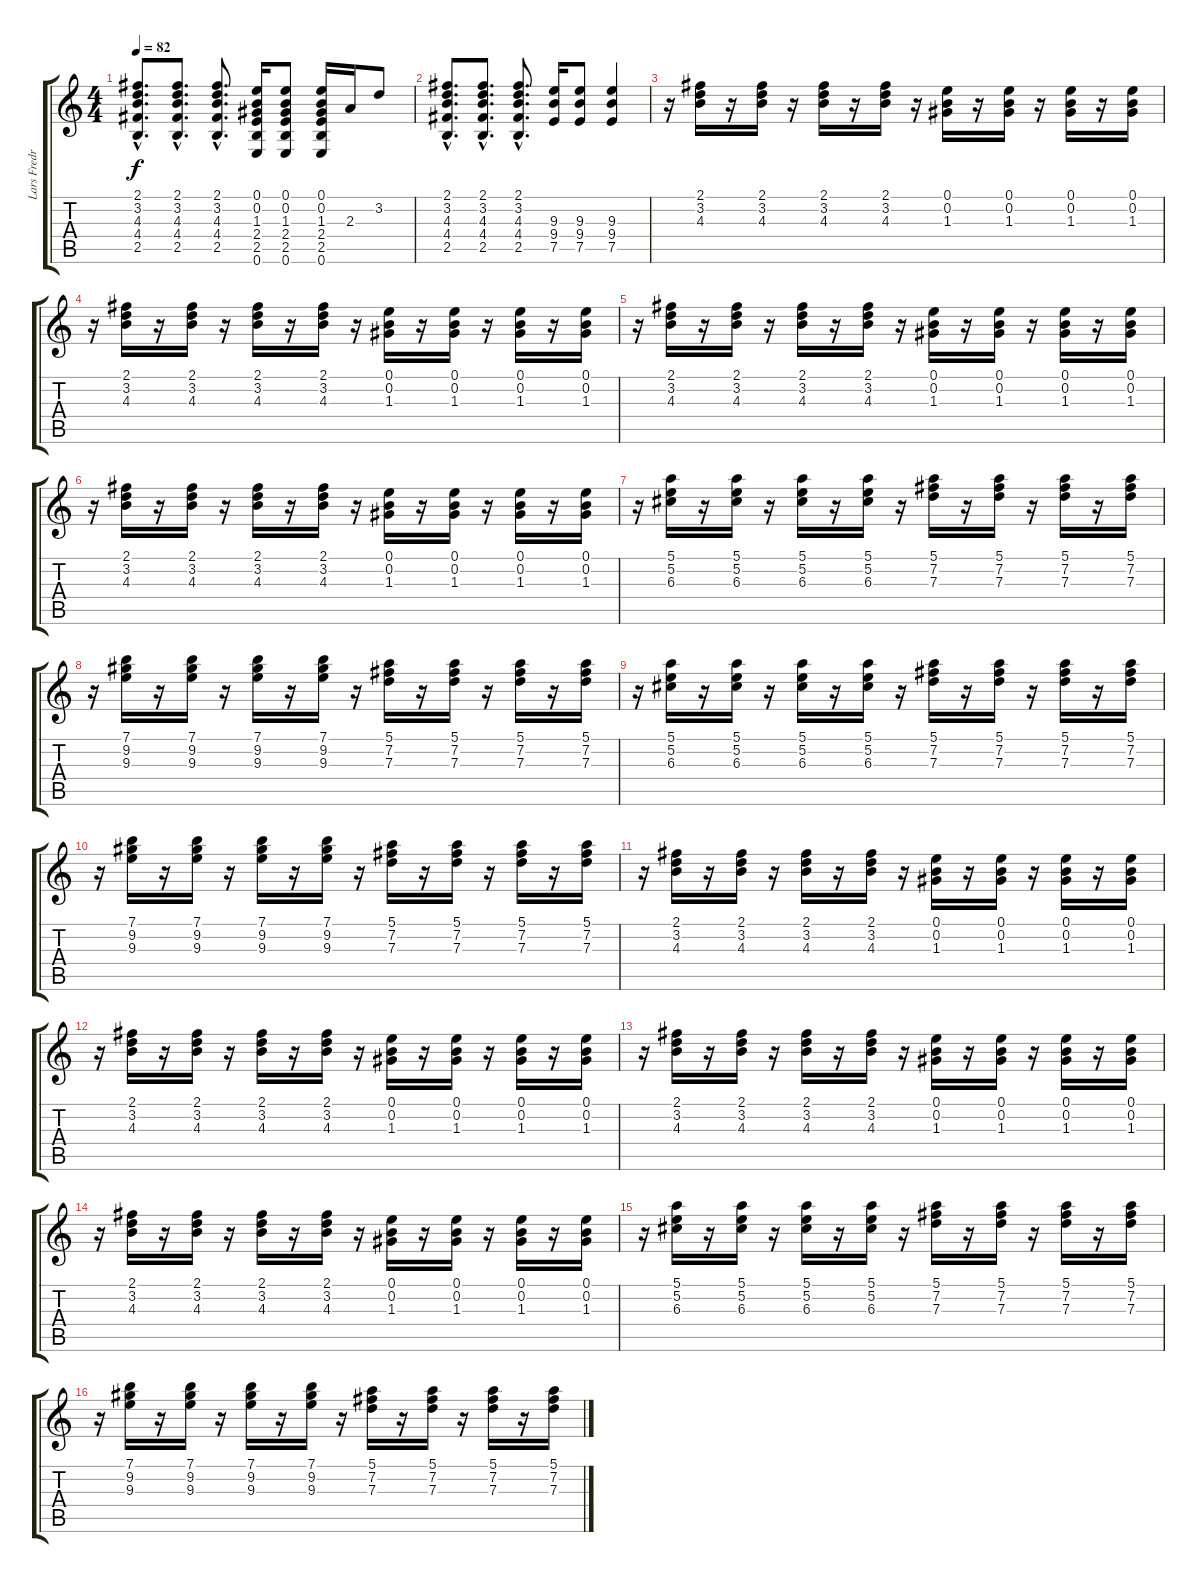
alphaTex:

\track ("Lars Fredricksen" "Lars Fredr") {instrument overdrivenguitar}
\staff {score tabs}
\tuning (E4 B3 G3 D3 A2 E2) {hide}
\ts (4 4)
\tempo 82
\clef g2
\ks c
(2.1{hac} 3.2{hac} 4.3{hac} 4.4{hac} 2.5{hac}).8{d dy f instrument overdrivenguitar} (2.1{hac} 3.2{hac} 4.3{hac} 4.4{hac} 2.5{hac}).8{d} (2.1{hac} 3.2{hac} 4.3{hac} 4.4{hac} 2.5{hac}).8{d} (0.1 0.2 1.3 2.4 2.5 0.6).16 (0.1 0.2 1.3 2.4 2.5 0.6).8 (0.1 0.2 1.3 2.4 2.5 0.6).16 2.3.16 3.2.8 |
(2.1{hac} 3.2{hac} 4.3{hac} 4.4{hac} 2.5{hac}).8{d} (2.1{hac} 3.2{hac} 4.3{hac} 4.4{hac} 2.5{hac}).8{d} (2.1{hac} 3.2{hac} 4.3{hac} 4.4{hac} 2.5{hac}).8{d} (9.3 9.4 7.5).16 (9.3 9.4 7.5).8 (9.3 9.4 7.5).4 |
r.16 (2.1 3.2 4.3).16 r.16 (2.1 3.2 4.3).16 r.16 (2.1 3.2 4.3).16 r.16 (2.1 3.2 4.3).16 r.16 (0.1 0.2 1.3).16 r.16 (0.1 0.2 1.3).16 r.16 (0.1 0.2 1.3).16 r.16 (0.1 0.2 1.3).16 |
r.16 (2.1 3.2 4.3).16 r.16 (2.1 3.2 4.3).16 r.16 (2.1 3.2 4.3).16 r.16 (2.1 3.2 4.3).16 r.16 (0.1 0.2 1.3).16 r.16 (0.1 0.2 1.3).16 r.16 (0.1 0.2 1.3).16 r.16 (0.1 0.2 1.3).16 |
r.16 (2.1 3.2 4.3).16 r.16 (2.1 3.2 4.3).16 r.16 (2.1 3.2 4.3).16 r.16 (2.1 3.2 4.3).16 r.16 (0.1 0.2 1.3).16 r.16 (0.1 0.2 1.3).16 r.16 (0.1 0.2 1.3).16 r.16 (0.1 0.2 1.3).16 |
r.16 (2.1 3.2 4.3).16 r.16 (2.1 3.2 4.3).16 r.16 (2.1 3.2 4.3).16 r.16 (2.1 3.2 4.3).16 r.16 (0.1 0.2 1.3).16 r.16 (0.1 0.2 1.3).16 r.16 (0.1 0.2 1.3).16 r.16 (0.1 0.2 1.3).16 |
r.16 (5.1 5.2 6.3).16 r.16 (5.1 5.2 6.3).16 r.16 (5.1 5.2 6.3).16 r.16 (5.1 5.2 6.3).16 r.16 (5.1 7.2 7.3).16 r.16 (5.1 7.2 7.3).16 r.16 (5.1 7.2 7.3).16 r.16 (5.1 7.2 7.3).16 |
r.16 (7.1 9.2 9.3).16 r.16 (7.1 9.2 9.3).16 r.16 (7.1 9.2 9.3).16 r.16 (7.1 9.2 9.3).16 r.16 (5.1 7.2 7.3).16 r.16 (5.1 7.2 7.3).16 r.16 (5.1 7.2 7.3).16 r.16 (5.1 7.2 7.3).16 |
r.16 (5.1 5.2 6.3).16 r.16 (5.1 5.2 6.3).16 r.16 (5.1 5.2 6.3).16 r.16 (5.1 5.2 6.3).16 r.16 (5.1 7.2 7.3).16 r.16 (5.1 7.2 7.3).16 r.16 (5.1 7.2 7.3).16 r.16 (5.1 7.2 7.3).16 |
r.16 (7.1 9.2 9.3).16 r.16 (7.1 9.2 9.3).16 r.16 (7.1 9.2 9.3).16 r.16 (7.1 9.2 9.3).16 r.16 (5.1 7.2 7.3).16 r.16 (5.1 7.2 7.3).16 r.16 (5.1 7.2 7.3).16 r.16 (5.1 7.2 7.3).16 |
r.16 (2.1 3.2 4.3).16 r.16 (2.1 3.2 4.3).16 r.16 (2.1 3.2 4.3).16 r.16 (2.1 3.2 4.3).16 r.16 (0.1 0.2 1.3).16 r.16 (0.1 0.2 1.3).16 r.16 (0.1 0.2 1.3).16 r.16 (0.1 0.2 1.3).16 |
r.16 (2.1 3.2 4.3).16 r.16 (2.1 3.2 4.3).16 r.16 (2.1 3.2 4.3).16 r.16 (2.1 3.2 4.3).16 r.16 (0.1 0.2 1.3).16 r.16 (0.1 0.2 1.3).16 r.16 (0.1 0.2 1.3).16 r.16 (0.1 0.2 1.3).16 |
r.16 (2.1 3.2 4.3).16 r.16 (2.1 3.2 4.3).16 r.16 (2.1 3.2 4.3).16 r.16 (2.1 3.2 4.3).16 r.16 (0.1 0.2 1.3).16 r.16 (0.1 0.2 1.3).16 r.16 (0.1 0.2 1.3).16 r.16 (0.1 0.2 1.3).16 |
r.16 (2.1 3.2 4.3).16 r.16 (2.1 3.2 4.3).16 r.16 (2.1 3.2 4.3).16 r.16 (2.1 3.2 4.3).16 r.16 (0.1 0.2 1.3).16 r.16 (0.1 0.2 1.3).16 r.16 (0.1 0.2 1.3).16 r.16 (0.1 0.2 1.3).16 |
r.16 (5.1 5.2 6.3).16 r.16 (5.1 5.2 6.3).16 r.16 (5.1 5.2 6.3).16 r.16 (5.1 5.2 6.3).16 r.16 (5.1 7.2 7.3).16 r.16 (5.1 7.2 7.3).16 r.16 (5.1 7.2 7.3).16 r.16 (5.1 7.2 7.3).16 |
r.16 (7.1 9.2 9.3).16 r.16 (7.1 9.2 9.3).16 r.16 (7.1 9.2 9.3).16 r.16 (7.1 9.2 9.3).16 r.16 (5.1 7.2 7.3).16 r.16 (5.1 7.2 7.3).16 r.16 (5.1 7.2 7.3).16 r.16 (5.1 7.2 7.3).16
